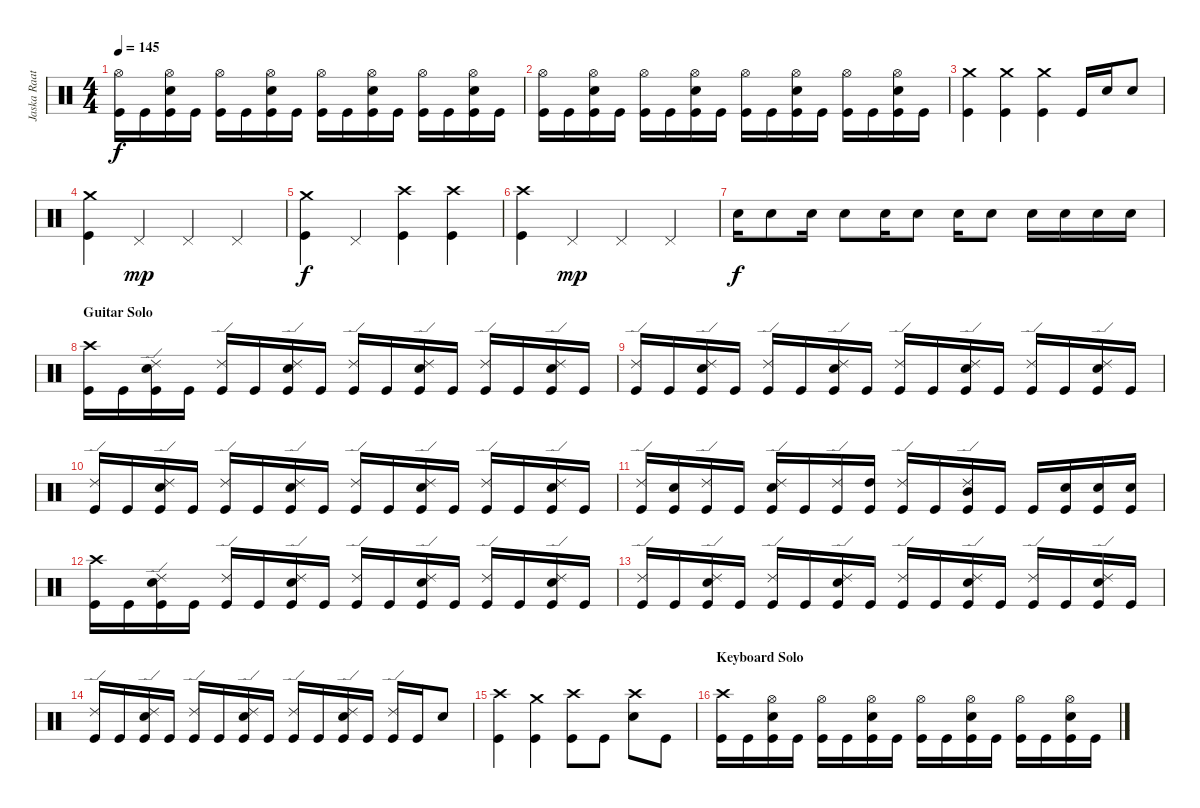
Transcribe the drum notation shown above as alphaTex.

\track ("Jaska Raatikainen" "Jaska Raat") {instrument percussion}
\staff {score}
\articulation defaults
\ts (4 4)
\tempo 145
\clef neutral
\ks c
("Hi-Hat (open)" "Kick (hit)").16{dy f} "Kick (hit)".16 ("Hi-Hat (open)" "Snare (hit) 2" "Kick (hit)").16 "Kick (hit)".16 ("Hi-Hat (open)" "Kick (hit)").16 "Kick (hit)".16 ("Hi-Hat (open)" "Snare (hit) 2" "Kick (hit)").16 "Kick (hit)".16 ("Hi-Hat (open)" "Kick (hit)").16 "Kick (hit)".16 ("Hi-Hat (open)" "Snare (hit) 2" "Kick (hit)").16 "Kick (hit)".16 ("Hi-Hat (open)" "Kick (hit)").16 "Kick (hit)".16 ("Hi-Hat (open)" "Snare (hit) 2" "Kick (hit)").16 "Kick (hit)".16 |
("Hi-Hat (open)" "Kick (hit)").16 "Kick (hit)".16 ("Hi-Hat (open)" "Snare (hit) 2" "Kick (hit)").16 "Kick (hit)".16 ("Hi-Hat (open)" "Kick (hit)").16 "Kick (hit)".16 ("Hi-Hat (open)" "Snare (hit) 2" "Kick (hit)").16 "Kick (hit)".16 ("Hi-Hat (open)" "Kick (hit)").16 "Kick (hit)".16 ("Hi-Hat (open)" "Snare (hit) 2" "Kick (hit)").16 "Kick (hit)".16 ("Hi-Hat (open)" "Kick (hit)").16 "Kick (hit)".16 ("Hi-Hat (open)" "Snare (hit) 2" "Kick (hit)").16 "Kick (hit)".16 |
("Crash medium (hit)" "Kick (hit)").4 ("Crash medium (hit)" "Kick (hit)").4 ("Crash medium (hit)" "Kick (hit)").4 "Kick (hit)".16 "Snare (hit) 2".16 "Snare (hit) 2".8 |
("Crash medium (hit)" "Kick (hit)").4 "Pedal Hi-Hat (hit)".4{dy mp} "Pedal Hi-Hat (hit)".4 "Pedal Hi-Hat (hit)".4 |
("Crash medium (hit)" "Kick (hit)").4{dy f} "Pedal Hi-Hat (hit)".4 ("Crash high (hit)" "Kick (hit)").4 ("Crash high (hit)" "Kick (hit)").4 |
("Crash high (hit)" "Kick (hit)").4 "Pedal Hi-Hat (hit)".4{dy mp} "Pedal Hi-Hat (hit)".4 "Pedal Hi-Hat (hit)".4 |
"Snare (hit) 2".16{dy f} "Snare (hit) 2".8 "Snare (hit) 2".16 "Snare (hit) 2".8 "Snare (hit) 2".16 "Snare (hit) 2".8 "Snare (hit) 2".16 "Snare (hit) 2".8 "Snare (hit) 2".16 "Snare (hit) 2".16 "Snare (hit) 2".16 "Snare (hit) 2".16 |
\section ("" "Guitar Solo")
("Crash high (hit)" "Kick (hit)").16 "Kick (hit)".16 ("Ride (edge) 2" "Snare (hit) 2" "Kick (hit)").16 "Kick (hit)".16 ("Ride (edge) 2" "Kick (hit)").16 "Kick (hit)".16 ("Ride (edge) 2" "Snare (hit) 2" "Kick (hit)").16 "Kick (hit)".16 ("Ride (edge) 2" "Kick (hit)").16 "Kick (hit)".16 ("Ride (edge) 2" "Snare (hit) 2" "Kick (hit)").16 "Kick (hit)".16 ("Ride (edge) 2" "Kick (hit)").16 "Kick (hit)".16 ("Ride (edge) 2" "Snare (hit) 2" "Kick (hit)").16 "Kick (hit)".16 |
("Ride (edge) 2" "Kick (hit)").16 "Kick (hit)".16 ("Ride (edge) 2" "Snare (hit) 2" "Kick (hit)").16 "Kick (hit)".16 ("Ride (edge) 2" "Kick (hit)").16 "Kick (hit)".16 ("Ride (edge) 2" "Snare (hit) 2" "Kick (hit)").16 "Kick (hit)".16 ("Ride (edge) 2" "Kick (hit)").16 "Kick (hit)".16 ("Ride (edge) 2" "Snare (hit) 2" "Kick (hit)").16 "Kick (hit)".16 ("Ride (edge) 2" "Kick (hit)").16 "Kick (hit)".16 ("Ride (edge) 2" "Snare (hit) 2" "Kick (hit)").16 "Kick (hit)".16 |
("Ride (edge) 2" "Kick (hit)").16 "Kick (hit)".16 ("Ride (edge) 2" "Snare (hit) 2" "Kick (hit)").16 "Kick (hit)".16 ("Ride (edge) 2" "Kick (hit)").16 "Kick (hit)".16 ("Ride (edge) 2" "Snare (hit) 2" "Kick (hit)").16 "Kick (hit)".16 ("Ride (edge) 2" "Kick (hit)").16 "Kick (hit)".16 ("Ride (edge) 2" "Snare (hit) 2" "Kick (hit)").16 "Kick (hit)".16 ("Ride (edge) 2" "Kick (hit)").16 "Kick (hit)".16 ("Ride (edge) 2" "Snare (hit) 2" "Kick (hit)").16 "Kick (hit)".16 |
("Ride (edge) 2" "Kick (hit)").16 ("Snare (hit) 2" "Kick (hit)").16 ("Ride (edge) 2" "Kick (hit)").16 "Kick (hit)".16 ("Ride (edge) 2" "Snare (hit) 2" "Kick (hit)").16 "Kick (hit)".16 ("Ride (edge) 2" "Kick (hit)").16 ("High Tom (hit)" "Kick (hit)").16 ("Ride (edge) 2" "Kick (hit)").16 "Kick (hit)".16 ("Mid Tom (hit)" "Ride (edge) 2" "Kick (hit)").16 "Kick (hit)".16 "Kick (hit)".16 ("Snare (hit) 2" "Kick (hit)").16 ("Snare (hit) 2" "Kick (hit)").16 ("Snare (hit) 2" "Kick (hit)").16 |
("Crash high (hit)" "Kick (hit)").16 "Kick (hit)".16 ("Ride (edge) 2" "Snare (hit) 2" "Kick (hit)").16 "Kick (hit)".16 ("Ride (edge) 2" "Kick (hit)").16 "Kick (hit)".16 ("Ride (edge) 2" "Snare (hit) 2" "Kick (hit)").16 "Kick (hit)".16 ("Ride (edge) 2" "Kick (hit)").16 "Kick (hit)".16 ("Ride (edge) 2" "Snare (hit) 2" "Kick (hit)").16 "Kick (hit)".16 ("Ride (edge) 2" "Kick (hit)").16 "Kick (hit)".16 ("Ride (edge) 2" "Snare (hit) 2" "Kick (hit)").16 "Kick (hit)".16 |
("Ride (edge) 2" "Kick (hit)").16 "Kick (hit)".16 ("Ride (edge) 2" "Snare (hit) 2" "Kick (hit)").16 "Kick (hit)".16 ("Ride (edge) 2" "Kick (hit)").16 "Kick (hit)".16 ("Ride (edge) 2" "Snare (hit) 2" "Kick (hit)").16 "Kick (hit)".16 ("Ride (edge) 2" "Kick (hit)").16 "Kick (hit)".16 ("Ride (edge) 2" "Snare (hit) 2" "Kick (hit)").16 "Kick (hit)".16 ("Ride (edge) 2" "Kick (hit)").16 "Kick (hit)".16 ("Ride (edge) 2" "Snare (hit) 2" "Kick (hit)").16 "Kick (hit)".16 |
("Ride (edge) 2" "Kick (hit)").16 "Kick (hit)".16 ("Ride (edge) 2" "Snare (hit) 2" "Kick (hit)").16 "Kick (hit)".16 ("Ride (edge) 2" "Kick (hit)").16 "Kick (hit)".16 ("Ride (edge) 2" "Snare (hit) 2" "Kick (hit)").16 "Kick (hit)".16 ("Ride (edge) 2" "Kick (hit)").16 "Kick (hit)".16 ("Ride (edge) 2" "Snare (hit) 2" "Kick (hit)").16 "Kick (hit)".16 ("Ride (edge) 2" "Kick (hit)").16 "Kick (hit)".16 "Snare (hit) 2".8 |
("Crash high (hit)" "Kick (hit)").4 ("Crash medium (hit)" "Kick (hit)").4 ("Crash high (hit)" "Kick (hit)").8 "Kick (hit)".8 ("Crash high (hit)" "Snare (hit) 2").8 "Kick (hit)".8 |
\section ("" "Keyboard Solo")
("Crash high (hit)" "Kick (hit)").16 "Kick (hit)".16 ("Hi-Hat (open)" "Snare (hit) 2" "Kick (hit)").16 "Kick (hit)".16 ("Hi-Hat (open)" "Kick (hit)").16 "Kick (hit)".16 ("Hi-Hat (open)" "Snare (hit) 2" "Kick (hit)").16 "Kick (hit)".16 ("Hi-Hat (open)" "Kick (hit)").16 "Kick (hit)".16 ("Hi-Hat (open)" "Snare (hit) 2" "Kick (hit)").16 "Kick (hit)".16 ("Hi-Hat (open)" "Kick (hit)").16 "Kick (hit)".16 ("Hi-Hat (open)" "Snare (hit) 2" "Kick (hit)").16 "Kick (hit)".16
